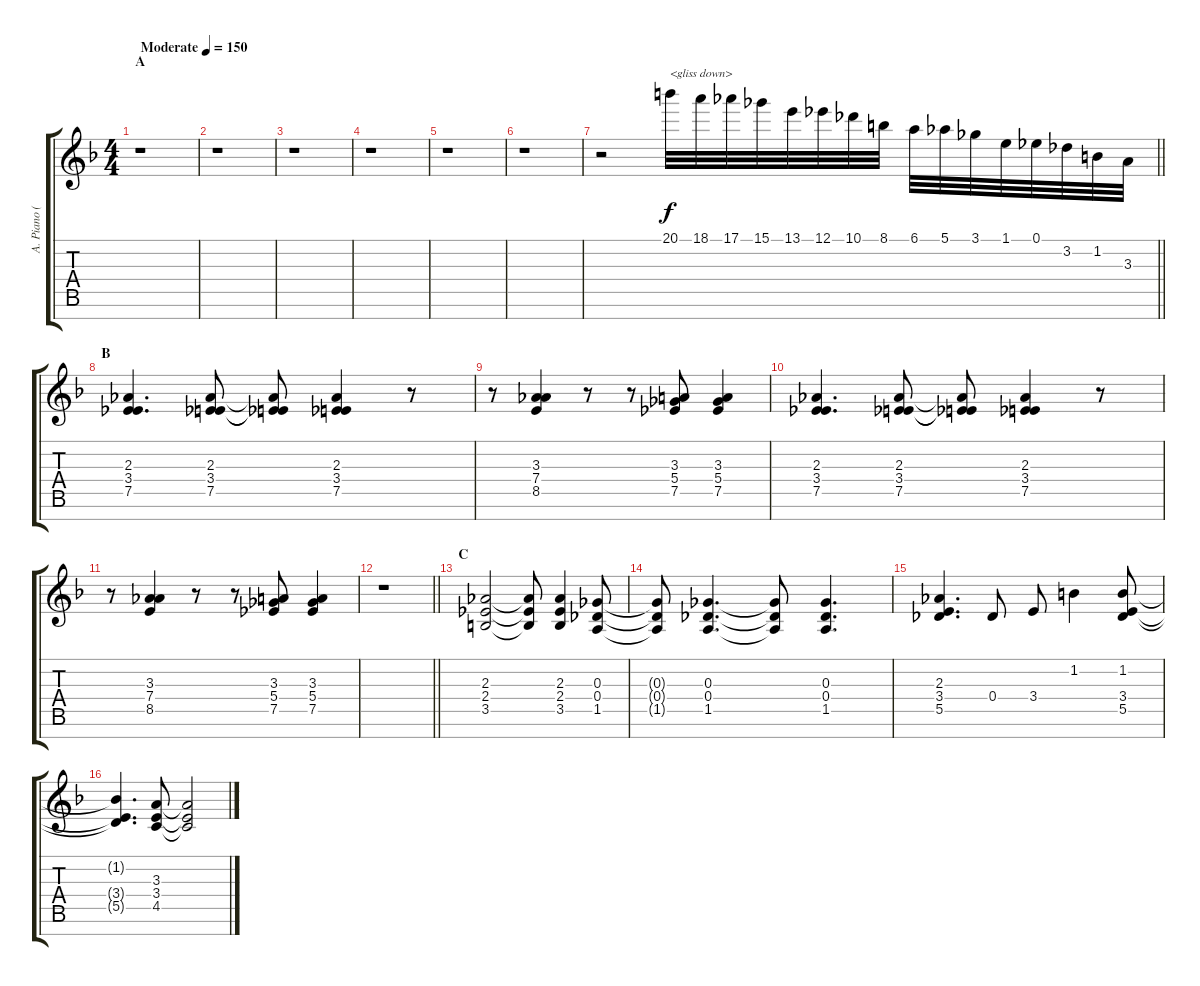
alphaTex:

\track ("A. Piano (Right Hand)" "A. Piano (") {instrument acousticgrandpiano}
\staff {score tabs}
\tuning (Eb5 Bb4 Gb4 Db4 Ab3 Eb3 Bb2) {hide}
\ts (4 4)
\section ("" "A")
\tempo (150 "Moderate")
\clef g2
\ks f
r.1{dy f instrument acousticgrandpiano} |
r.1 |
r.1 |
r.1 |
r.1 |
r.1 |
\barLineRight lightlight
r.2 20.1.32{txt "<gliss down>"} 18.1.32 17.1.32 15.1.32 13.1.32 12.1.32 10.1.32 8.1.32 6.1.32 5.1.32 3.1.32 1.1.32 0.1.32 3.2.32 1.2.32 3.3.32 |
\section ("" "B")
(2.3 3.4 7.5).4{d} (2.3 3.4 7.5).8 (2.3{t} 3.4{t} 7.5{t}).8 (2.3 3.4 7.5).4 r.8 |
r.8 (3.3 7.4 8.5).4 r.8 r.8 (3.3 5.4 7.5).8 (3.3 5.4 7.5).4 |
(2.3 3.4 7.5).4{d} (2.3 3.4 7.5).8 (2.3{t} 3.4{t} 7.5{t}).8 (2.3 3.4 7.5).4 r.8 |
r.8 (3.3 7.4 8.5).4 r.8 r.8 (3.3 5.4 7.5).8 (3.3 5.4 7.5).4 |
\barLineRight lightlight
r.1 |
\section ("" "C")
(2.3 2.4 3.5).2 (2.3{t} 2.4{t} 3.5{t}).8 (2.3 2.4 3.5).4 (0.3 0.4 1.5).8 |
(0.3{t} 0.4{t} 1.5{t}).8 (0.3 0.4 1.5).4{d} (0.3{t} 0.4{t} 1.5{t}).8 (0.3 0.4 1.5).4{d} |
(2.3 3.4 5.5).4{d} 0.4.8 3.4.8 1.2.4 (1.2 3.4 5.5).8 |
(1.2{t} 3.4{t} 5.5{t}).4{d} (3.3 3.4 4.5).8 (3.3{t} 3.4{t} 4.5{t}).2
